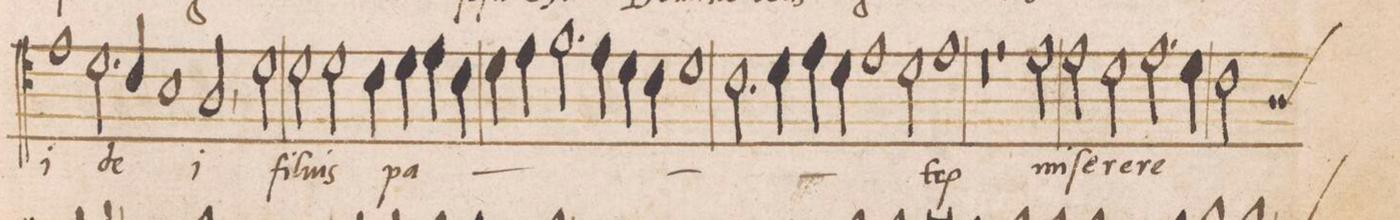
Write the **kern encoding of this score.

**kern	**text
*I"ALTVS	*
*clefC4	*
*k[]	*
*met(C|)	*
*M2/1	*
1e	-i
=37-	=37-
2.d\	de-
4c/	.
1B	.
=38-	=38-
2A,/	-i
2d\	fi-
2d\	-li-
2d\	-us
=39-	=39-
4c\	pa-
4d\	.
4e\	.
4c\	.
4d\	.
4e\	.
2.f\	.
=40-	=40-
4e\	.
4d\	.
4c\	.
1d	.
=41-	=41-
2.c\	.
4d\	.
4e\	.
4d\	.
1e\	.
=42-	=42-
2d\	.
1e	-triſ
=43-	=43-
0r	.
=44-	=44-
2r	.
2e\	mi-
2e\	-ſe-
2d\	-re-
=45-	=45-
2.e\	-re
4d\	.
*custos:a	*
2c\	.
*-	*-
